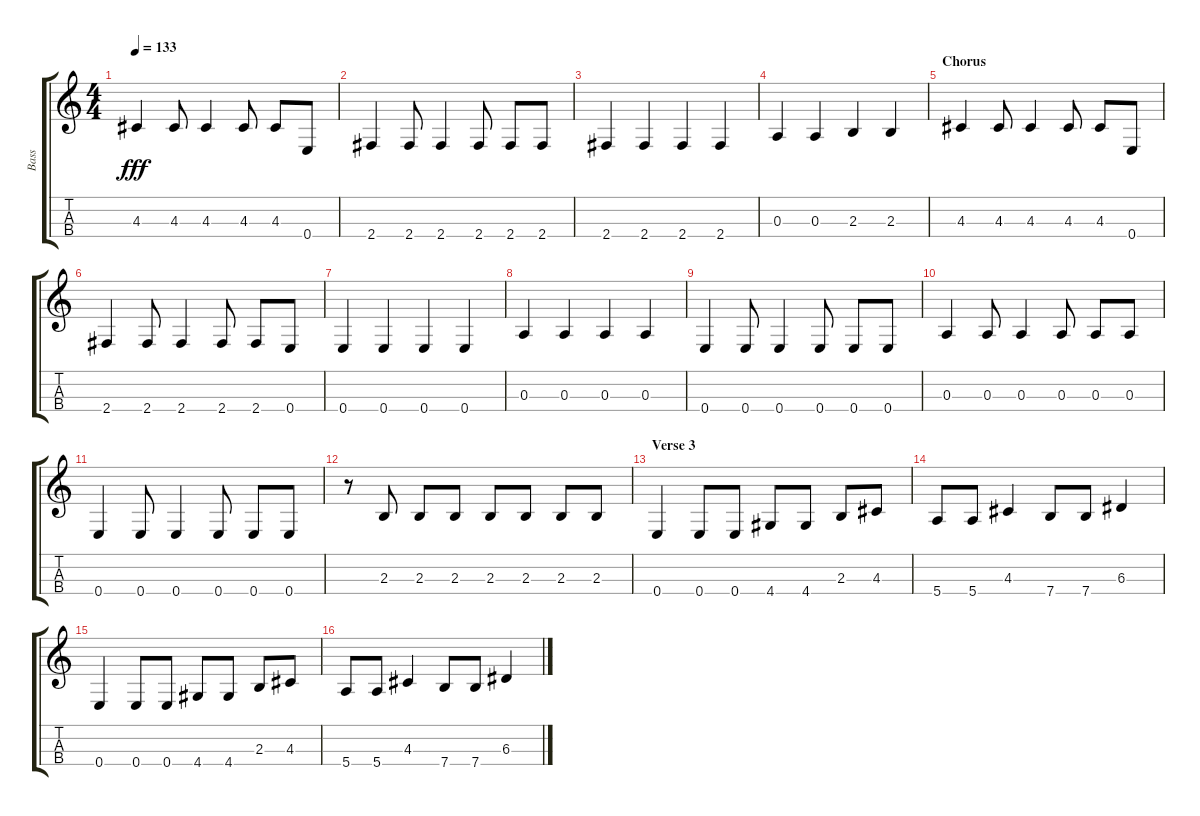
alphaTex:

\track ("Bass" "Bass") {instrument electricbassfinger}
\staff {score tabs}
\tuning (G3 D3 A2 E2) {hide}
\ts (4 4)
\tempo 133
\clef g2
\ks c
4.3.4{dy fff} 4.3.8 4.3.4 4.3.8 4.3.8 0.4.8 |
2.4.4 2.4.8 2.4.4 2.4.8 2.4.8 2.4.8 |
2.4.4 2.4.4 2.4.4 2.4.4 |
0.3.4 0.3.4 2.3.4 2.3.4 |
\section ("" "Chorus")
4.3.4 4.3.8 4.3.4 4.3.8 4.3.8 0.4.8 |
2.4.4 2.4.8 2.4.4 2.4.8 2.4.8 0.4.8 |
0.4.4 0.4.4 0.4.4 0.4.4 |
0.3.4 0.3.4 0.3.4 0.3.4 |
0.4.4 0.4.8 0.4.4 0.4.8 0.4.8 0.4.8 |
0.3.4 0.3.8 0.3.4 0.3.8 0.3.8 0.3.8 |
0.4.4 0.4.8 0.4.4 0.4.8 0.4.8 0.4.8 |
r.8 2.3.8 2.3.8 2.3.8 2.3.8 2.3.8 2.3.8 2.3.8 |
\section ("" "Verse 3")
0.4.4 0.4.8 0.4.8 4.4.8 4.4.8 2.3.8 4.3.8 |
5.4.8 5.4.8 4.3.4 7.4.8 7.4.8 6.3.4 |
0.4.4 0.4.8 0.4.8 4.4.8 4.4.8 2.3.8 4.3.8 |
5.4.8 5.4.8 4.3.4 7.4.8 7.4.8 6.3.4
